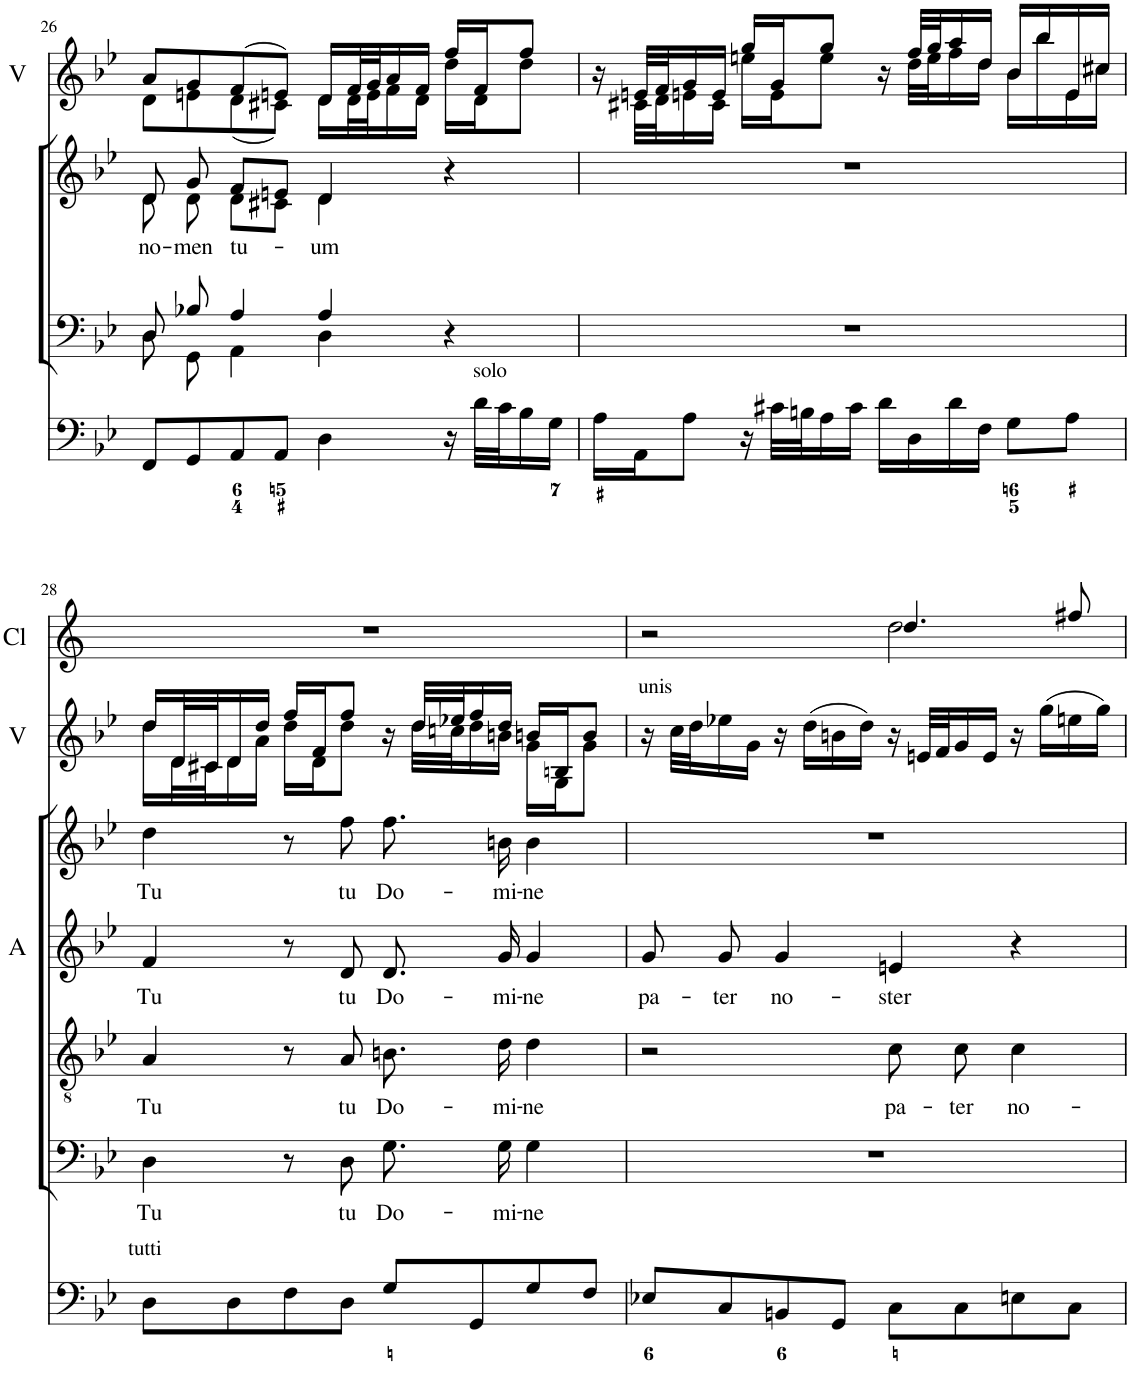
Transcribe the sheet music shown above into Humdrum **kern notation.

**kern	**kern	**kern	**kern	**text	**kern	**text	**kern	**text	**kern	**text	**kern	**kern
*part9	*part8	*part7	*part6	*part6	*part5	*part5	*part4	*part4	*part3	*part3	*part2	*part1
*staff9	*staff8	*staff7	*staff6	*staff6	*staff5	*staff5	*staff4	*staff4	*staff3	*staff3	*staff2	*staff1
*I"Violin	*I"Violin	*I"Organ	*I"Voice	*	*I"Tenor	*	*I"Alto	*	*I"Voice	*	*I"2 Violini	*I"Cl in B[b]
*I'Vln.	*I'Vln.	*	*	*	*	*	*I'A	*	*	*	*I'V	*I'Cl
!!LO:PB:g=z
*clefG2	*clefG2	*clefF4	*clefF4	*	*clefGv2	*	*clefG2	*	*clefG2	*	*clefG2	*clefG2
*	*	*	*	*	*	*	*	*	*	*	*	*Trd1c2
*k[]	*k[]	*k[b-e-]	*k[b-e-]	*	*k[b-e-]	*	*k[b-e-]	*	*k[b-e-]	*	*k[b-e-]	*k[]
*M4/4	*M4/4	*M4/4	*M4/4	*	*M4/4	*	*M4/4	*	*M4/4	*	*M4/4	*M4/4
*met(c)	*met(c)	*met(c)	*met(c)	*	*met(c)	*	*met(c)	*	*met(c)	*	*met(c)	*met(c)
=26	=26	=26	=26	=26	=26	=26	=26	=26	=26	=26	=26	=26
*	*	*	*^	*	*	*	*	*	*^	*	*	*
!	!	!	!	!	!	!	!	!	!	!	!	!LO:LY:b	!	!
*	*	*	*	*	*	*	*	*	*	*	*	*	*^	*
8d	8a/L	8FF/L	8D/L	8D\L	.	1r	.	1r	.	8d/	8d\	no-	8a/L	8d\L	1r
!	!	!	!	!	!	!	!	!	!	!	!	!LO:LY:b	!	!	!
8en	8g/J	8GG/	8B-X/J	8GG\J	.	.	.	.	.	8g/	8d\	-men	8g/	8en\	.
!	!	!	!	!	!	!	!	!	!	!	!	!LO:LY:b	!	!	!
(8d	(8f/L	8AA/	4A/	4AA\	.	.	.	.	.	8f/L	8d\L	tu-	(8f/	(8d\	.
8c#X)	8en/J)	8AA/J	.	.	.	.	.	.	.	8en/J	8c#X\J	.	8en/J)	8c#X\J)	.
!	!	!	!	!	!	!	!	!	!	!	!	!LO:LY:b	!	!	!
16d	16d/LL	4D\	4A/	4D\	.	.	.	.	.	4d/	4d\	-um	16d/LL	16d\LL	.
32d	32f/L	.	.	.	.	.	.	.	.	.	.	.	32f/L	32d\L	.
32e	32g/JJ	.	.	.	.	.	.	.	.	.	.	.	32g/J	32e\J	.
16f	16a/L	.	.	.	.	.	.	.	.	.	.	.	16a/	16f\	.
16d	16f/JJ	.	.	.	.	.	.	.	.	.	.	.	16f/JJ	16d\JJ	.
16dd	16ff\LL	16r	4r	4ryy	.	.	.	.	.	4r	4ryy	.	16ff/LL	16dd\LL	.
!	!	!LO:TX:a:t=solo	!	!	!	!	!	!	!	!	!	!	!	!	!
16d	16f\J	32d\LLL	.	.	.	.	.	.	.	.	.	.	16f/J	16d\J	.
.	.	32c\J	.	.	.	.	.	.	.	.	.	.	.	.	.
8dd	8ff\J	16B-\	.	.	.	.	.	.	.	.	.	.	8ff/J	8dd\J	.
.	.	16G\JJ	.	.	.	.	.	.	.	.	.	.	.	.	.
*	*	*	*v	*v	*	*	*	*	*	*v	*v	*	*	*	*
=27	=27	=27	=27	=27	=27	=27	=27	=27	=27	=27	=27	=27	=27
16r	16r	16A\LL	1r	.	1r	.	1r	.	1r	.	16r	16ryy	1r
32c#X	32en/LLL	16AA\J	.	.	.	.	.	.	.	.	32en/LLL	32c#X\LLL	.
32d	32f/JJ	.	.	.	.	.	.	.	.	.	32f/J	32d\J	.
16en	16g/L	8A\J	.	.	.	.	.	.	.	.	16g/	16en\	.
16c#	16e/JJ	.	.	.	.	.	.	.	.	.	16e/JJ	16c#\JJ	.
16een	16gg\LL	16r	.	.	.	.	.	.	.	.	16gg/LL	16een\LL	.
16e	16g\J	32c#X\LLL	.	.	.	.	.	.	.	.	16g/J	16e\J	.
.	.	32Bn\J	.	.	.	.	.	.	.	.	.	.	.
8ee	8gg\J	16A\	.	.	.	.	.	.	.	.	8gg/J	8ee\J	.
.	.	16c#\JJ	.	.	.	.	.	.	.	.	.	.	.
16r	16r	16d\LL	.	.	.	.	.	.	.	.	16r	16ryy	.
32dd	32ff\LLL	16D\	.	.	.	.	.	.	.	.	32ff/LLL	32dd\LLL	.
32ee	32gg\JJ	.	.	.	.	.	.	.	.	.	32gg/J	32ee\J	.
16ff	16aa\L	16d\	.	.	.	.	.	.	.	.	16aa/	16ff\	.
16dd	16dd\JJ	16F\JJ	.	.	.	.	.	.	.	.	16dd/JJ	16dd\JJ	.
16b-	16b-\LL	8G\L	.	.	.	.	.	.	.	.	16b-/LL	16b-\LL	.
16bb-	16bb-\J	.	.	.	.	.	.	.	.	.	16bb-/	16bb-\	.
16e	16e\L	8A\J	.	.	.	.	.	.	.	.	16e/	16e\	.
16cc#X	16cc#X\JJ	.	.	.	.	.	.	.	.	.	16cc#X/JJ	16cc#\JJ	.
!!LO:LB:g=z
=28	=28	=28	=28	=28	=28	=28	=28	=28	=28	=28	=28	=28	=28
!	!	!LO:TX:a:t=tutti	!	!	!	!	!	!	!	!	!	!	!
!	!	!	!	!LO:LY:b	!	!LO:LY:b	!	!LO:LY:b	!	!LO:LY:b	!	!	!
16ddLL	16dd\LL	8D\L	4D\	Tu	4A/	Tu	4f/	Tu	4dd\	Tu	16dd/LL	16dd\LL	1r
32dL	32d\L	.	.	.	.	.	.	.	.	.	32d/L	32d\L	.
32c#XJ	32c#X\JJ	.	.	.	.	.	.	.	.	.	32c#X/J	32c#\J	.
16d	16d\L	8D\	.	.	.	.	.	.	.	.	16d/	16d\	.
16aJJ	16dd\JJ	.	.	.	.	.	.	.	.	.	16dd/JJ	16a\JJ	.
16dd	16ff\LL	8F\	8r	.	8r	.	8r	.	8r	.	16ff/LL	16dd\LL	.
16d	16f\J	.	.	.	.	.	.	.	.	.	16f/J	16d\J	.
!	!	!	!	!LO:LY:b	!	!LO:LY:b	!	!LO:LY:b	!	!LO:LY:b	!	!	!
8dd	8ff\J	8D\J	8D\	tu	8A/	tu	8d/	tu	8ff\	tu	8ff/J	8dd\J	.
!	!	!	!	!LO:LY:b	!	!LO:LY:b	!	!LO:LY:b	!	!LO:LY:b	!	!	!
16r	16r	8G/L	8.G\L	Do-	8.Bn\L	Do-	8.d/L	Do-	8.ff\	Do-	16r	16ryy	.
32dd	32dd\LLL	.	.	.	.	.	.	.	.	.	32dd/LLL	32dd\LLL	.
32ccn	32ee-X\JJ	.	.	.	.	.	.	.	.	.	32ee-X/J	32ccn\J	.
16dd	16ff\L	8GG/	.	.	.	.	.	.	.	.	16ff/	16dd\	.
!	!	!	!	!LO:LY:b	!	!LO:LY:b	!	!LO:LY:b	!	!LO:LY:b	!	!	!
16bn	16dd\JJ	.	16G\Jk	-mi-	16d\Jk	-mi-	16g/Jk	-mi-	16bn\	-mi-	16dd/JJ	16bn\JJ	.
!	!	!	!	!LO:LY:b	!	!LO:LY:b	!	!LO:LY:b	!	!LO:LY:b	!	!	!
16g	16bn\LL	8G/	4G\	-ne	4d\	-ne	4g/	-ne	4b\	-ne	16bn/LL	16g\LL	.
16G	16Bn\J	.	.	.	.	.	.	.	.	.	16Bn/J	16G\J	.
8g	8b\J	8F/J	.	.	.	.	.	.	.	.	8b/J	8g\J	.
=29	=29	=29	=29	=29	=29	=29	=29	=29	=29	=29	=29	=29	=29
!	!	!	!	!	!	!	!	!LO:LY:b	!	!	!	!	!
*	*	*	*	*	*	*	*	*	*	*	*v	*v	*^
16r	16r	8E-X/L	1r	.	2r	.	8g/L	pa-	1r	.	16r	2r	2ryy
!	!	!	!	!	!	!	!	!	!	!	!LO:TX:a:t=unis	!	!
!	!LO:TX:a:t=unis	!	!	!	!	!	!	!	!	!	!	!	!
!LO:TX:a:t=unis	!	!	!	!	!	!	!	!	!	!	!	!	!
32cc	32cc/LLL	.	.	.	.	.	.	.	.	.	32cc\LLL	.	.
32dd	32dd/JJ	.	.	.	.	.	.	.	.	.	32dd\J	.	.
!	!	!	!	!	!	!	!	!LO:LY:b	!	!	!	!	!
16ee-X	16ee-X/L	8C/	.	.	.	.	8g/J	-ter	.	.	16ee-X\	.	.
16g	16g/JJ	.	.	.	.	.	.	.	.	.	16g\JJ	.	.
!	!	!	!	!	!	!	!	!LO:LY:b	!	!	!	!	!
16r	16r	8BBn/	.	.	.	.	4g/	no-	.	.	16r	.	.
(16dd	((16dd\LL	.	.	.	.	.	.	.	.	.	(16dd\LL	.	.
16bn	16bn\	8GG/J	.	.	.	.	.	.	.	.	16bn\	.	.
16dd)	16dd\JJ))	.	.	.	.	.	.	.	.	.	16dd\JJ)	.	.
!	!	!	!	!	!	!LO:LY:b	!	!LO:LY:b	!	!	!	!	!
16r	16r	8C\L	.	.	8c\L	pa-	4en/	-ster	.	.	16r	4.dd/	2dd\
32en	32en/LLL	.	.	.	.	.	.	.	.	.	32en/LLL	.	.
32f	32f/JJ	.	.	.	.	.	.	.	.	.	32f/J	.	.
!	!	!	!	!	!	!LO:LY:b	!	!	!	!	!	!	!
16g	16g/L	8C\	.	.	8c\J	-ter	.	.	.	.	16g/	.	.
16e	16e/JJ	.	.	.	.	.	.	.	.	.	16e/JJ	.	.
!	!	!	!	!	!	!LO:LY:b	!	!	!	!	!	!	!
16r	16r	8En\	.	.	4c\	no-	4r	.	.	.	16r	.	.
(16gg	((16gg\LL	.	.	.	.	.	.	.	.	.	(16gg\LL	.	.
16een	16een\	8C\J	.	.	.	.	.	.	.	.	16een\	8ff#X/	.
16gg)	16gg\JJ))	.	.	.	.	.	.	.	.	.	16gg\JJ)	.	.
*	*	*	*	*	*	*	*	*	*	*	*	*v	*v
=	=	=	=	=	=	=	=	=	=	=	=	=
*-	*-	*-	*-	*-	*-	*-	*-	*-	*-	*-	*-	*-
